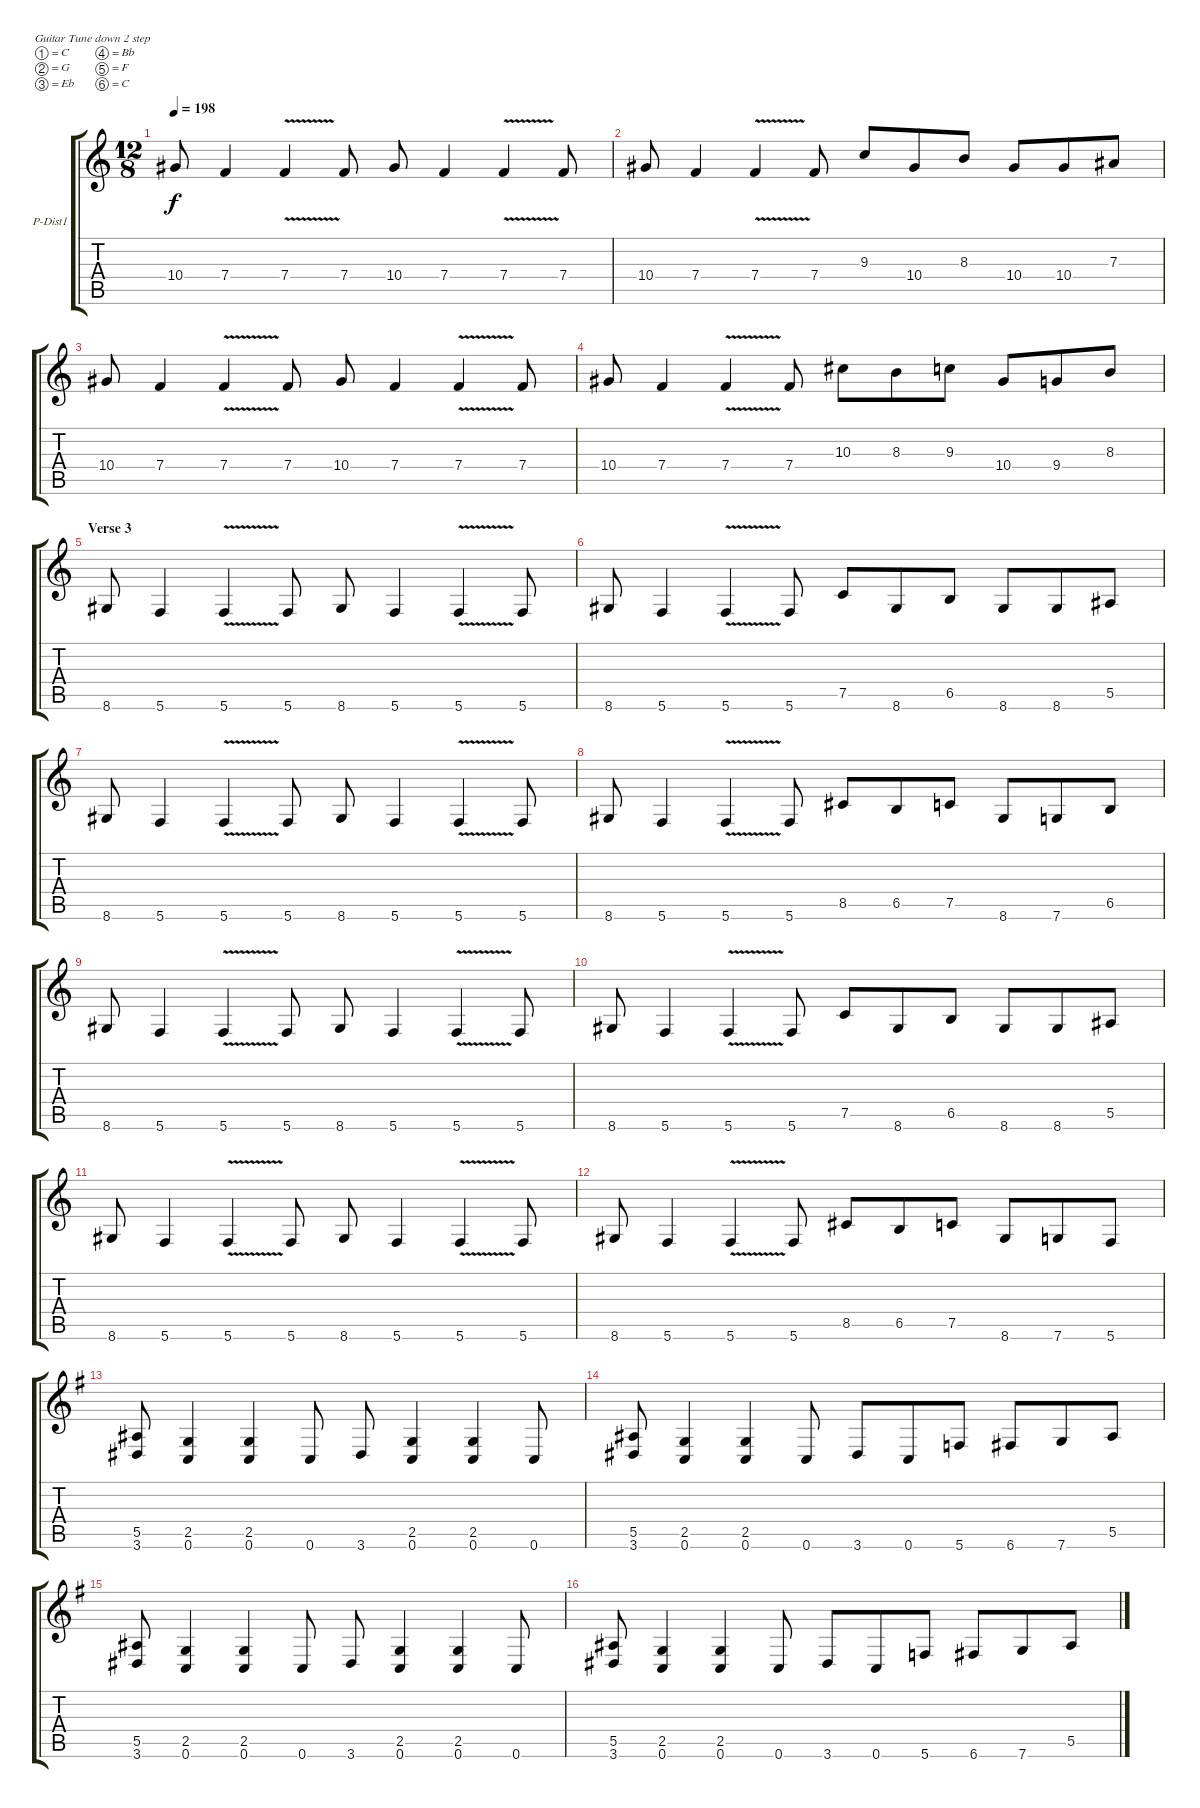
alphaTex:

\defaultSystemsLayout 4
\bracketExtendMode groupsimilarinstruments
\firstSystemTrackNameOrientation horizontal
\otherSystemsTrackNameOrientation horizontal
\track ("Petrucci Dist 1" "P-Dist1") {instrument distortionguitar}
\staff {score tabs}
\tuning (C4 G3 Eb3 Bb2 F2 C2)
\ts (12 8)
\tempo 198
\clef g2
\ks aminor
10.4.8{dy f} 7.4.4 7.4{v}.4 7.4.8 10.4.8 7.4.4 7.4{v}.4 7.4.8 |
10.4.8 7.4.4 7.4{v}.4 7.4.8 9.3.8 10.4.8 8.3.8 10.4.8 10.4.8 7.3.8 |
10.4.8 7.4.4 7.4{v}.4 7.4.8 10.4.8 7.4.4 7.4{v}.4 7.4.8 |
10.4.8 7.4.4 7.4{v}.4 7.4.8 10.3.8 8.3.8 9.3.8 10.4.8 9.4.8 8.3.8 |
\section ("" "Verse 3")
8.6.8 5.6.4 5.6{v}.4 5.6.8 8.6.8 5.6.4 5.6{v}.4 5.6.8 |
8.6.8 5.6.4 5.6{v}.4 5.6.8 7.5.8 8.6.8 6.5.8 8.6.8 8.6.8 5.5.8 |
8.6.8 5.6.4 5.6{v}.4 5.6.8 8.6.8 5.6.4 5.6{v}.4 5.6.8 |
8.6.8 5.6.4 5.6{v}.4 5.6.8 8.5.8 6.5.8 7.5.8 8.6.8 7.6.8 6.5.8 |
8.6.8 5.6.4 5.6{v}.4 5.6.8 8.6.8 5.6.4 5.6{v}.4 5.6.8 |
8.6.8 5.6.4 5.6{v}.4 5.6.8 7.5.8 8.6.8 6.5.8 8.6.8 8.6.8 5.5.8 |
8.6.8 5.6.4 5.6{v}.4 5.6.8 8.6.8 5.6.4 5.6{v}.4 5.6.8 |
8.6.8 5.6.4 5.6{v}.4 5.6.8 8.5.8 6.5.8 7.5.8 8.6.8 7.6.8 5.6.8 |
\ks g
(3.6 5.5).8 (0.6 2.5).4 (0.6 2.5).4 0.6.8 3.6.8 (0.6 2.5).4 (0.6 2.5).4 0.6.8 |
(3.6 5.5).8 (0.6 2.5).4 (0.6 2.5).4 0.6.8 3.6.8 0.6.8 5.6.8 6.6.8 7.6.8 5.5.8 |
(3.6 5.5).8 (0.6 2.5).4 (0.6 2.5).4 0.6.8 3.6.8 (0.6 2.5).4 (0.6 2.5).4 0.6.8 |
(3.6 5.5).8 (0.6 2.5).4 (0.6 2.5).4 0.6.8 3.6.8 0.6.8 5.6.8 6.6.8 7.6.8 5.5.8
